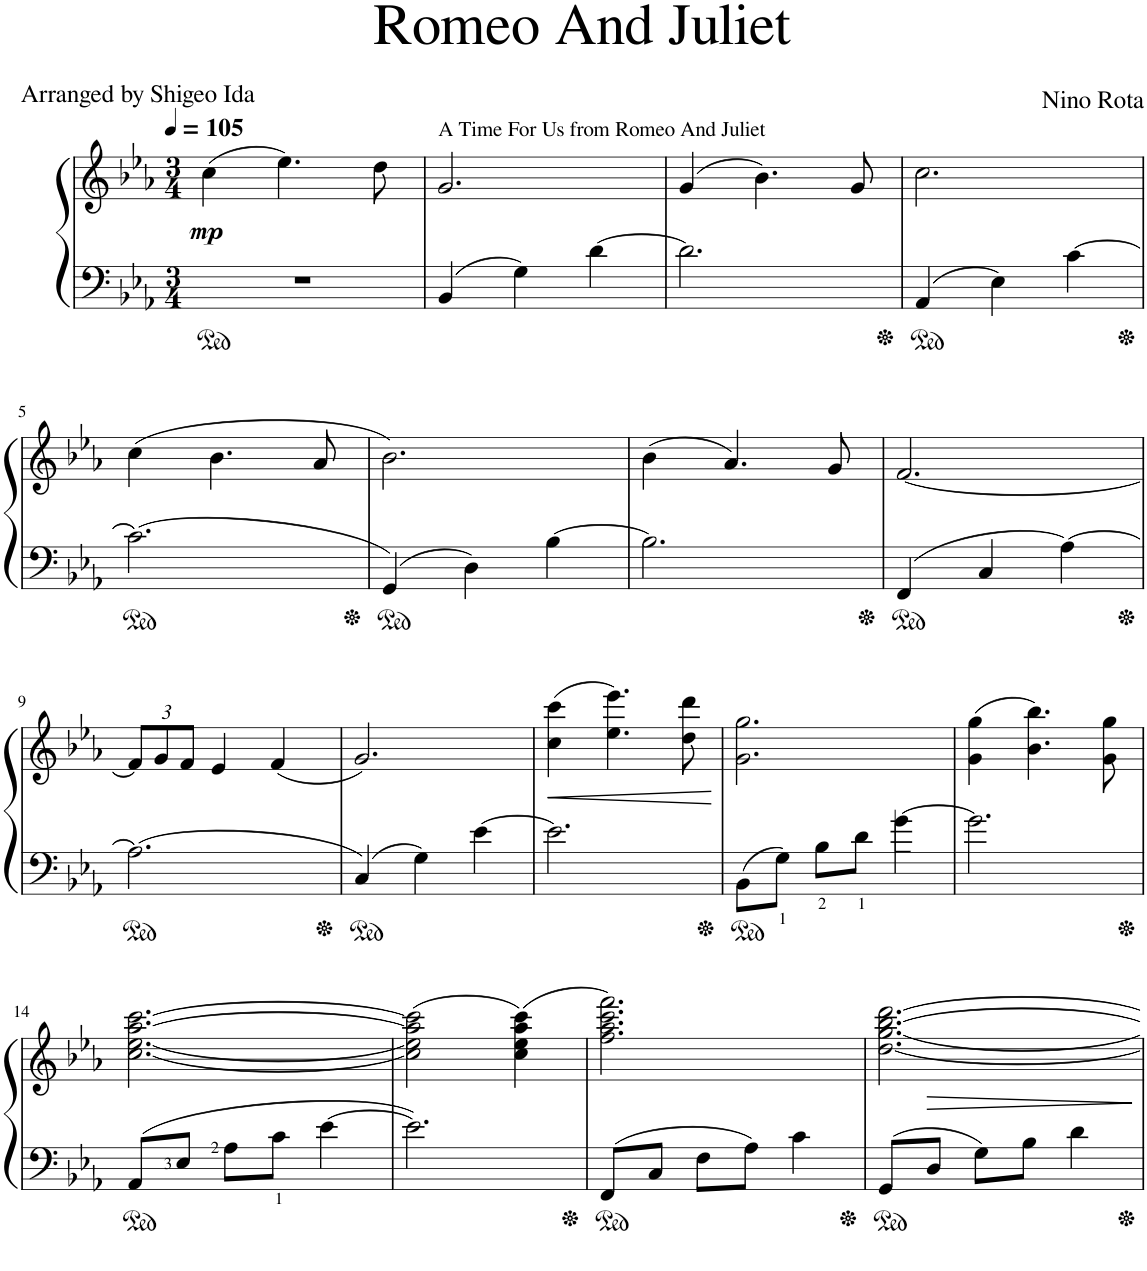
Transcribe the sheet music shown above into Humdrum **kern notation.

**kern	**kern	**dynam
*part1	*part1	*part1
*staff2	*staff1	*staff1/2
*I"Piano	*	*
*I'Pno.	*	*
*clefF4	*clefG2	*
*k[b-e-a-]	*k[b-e-a-]	*
*M3/4	*M3/4	*
*MM105	*MM105	*
=1	=1	=1
!	!	!LO:DY:a=2
2.r	(4cc\	mp
.	4.ee-\)	.
.	8dd\	.
=2	=2	=2
!	!LO:TX:a:t=A Time For Us from Romeo And Juliet	!
4BB-/	2.g/	.
4G\	.	.
[4d\	.	.
=3	=3	=3
2.d\]	(4g/	.
.	4.b-\)	.
.	8g/	.
=4	=4	=4
4AA-/	2.cc\	.
4E-\	.	.
[4c\	.	.
!!LO:LB:g=z
=5	=5	=5
2.c\]	(4cc\	.
.	4.b-\	.
.	8a-/	.
=6	=6	=6
4GG/	2.b-\)	.
4D\	.	.
[4B-\	.	.
=7	=7	=7
2.B-\]	(4b-\	.
.	4.a-/)	.
.	8g/	.
=8	=8	=8
4FF/	[2.f/	.
4C/	.	.
[4A-\	.	.
!!LO:LB:g=z
=9	=9	=9
*	*Xbrackettup	*
2.A-\]	12f/L]	.
.	12g/	.
.	12f/J	.
.	4e-/	.
.	(4f/	.
=10	=10	=10
4C/	2.g/)	.
4G\	.	.
[4e-\	.	.
=11	=11	=11
!	!	!LO:HP:b
2.e-\]	(4cc\ 4ccc\	<
.	4.ee-\ 4.eee-\)	.
.	8dd\ 8ddd\	.
.	.	[
=12	=12	=12
8BB-\L	2.g\ 2.gg\	.
8G\J	.	.
8B-\L	.	.
8d\J	.	.
[4g\	.	.
=13	=13	=13
2.g\]	(4g\ 4gg\	.
.	4.b-\ 4.bb-\)	.
.	8g\ 8gg\	.
!!LO:LB:g=z
=14	=14	=14
8AA-/L	[2.cc\ [<2.ee-\ [2.aa-\ [2.ccc\	.
8E-/J	.	.
8A-\L	.	.
8c\J	.	.
[4e-\	.	.
=15	=15	=15
2.e-\]	(2cc\] 2ee-\] 2aa-\] 2ccc\]	.
.	(4cc\ 4ee-\ 4aa-\ 4ccc\)	.
=16	=16	=16
8FF/L	2.ff\ 2.aa-\ 2.ccc\ 2.fff\)	.
8C/J	.	.
8F\L	.	.
8A-\J	.	.
4c\	.	.
=17	=17	=17
8GG/L	[2.dd\ [<2.gg\ [2.bb-\ [2.ddd\	.
8D/J	.	.
8G\L	.	.
8B-\J	.	.
4d\	.	.
=	=	=
*-	*-	*-
